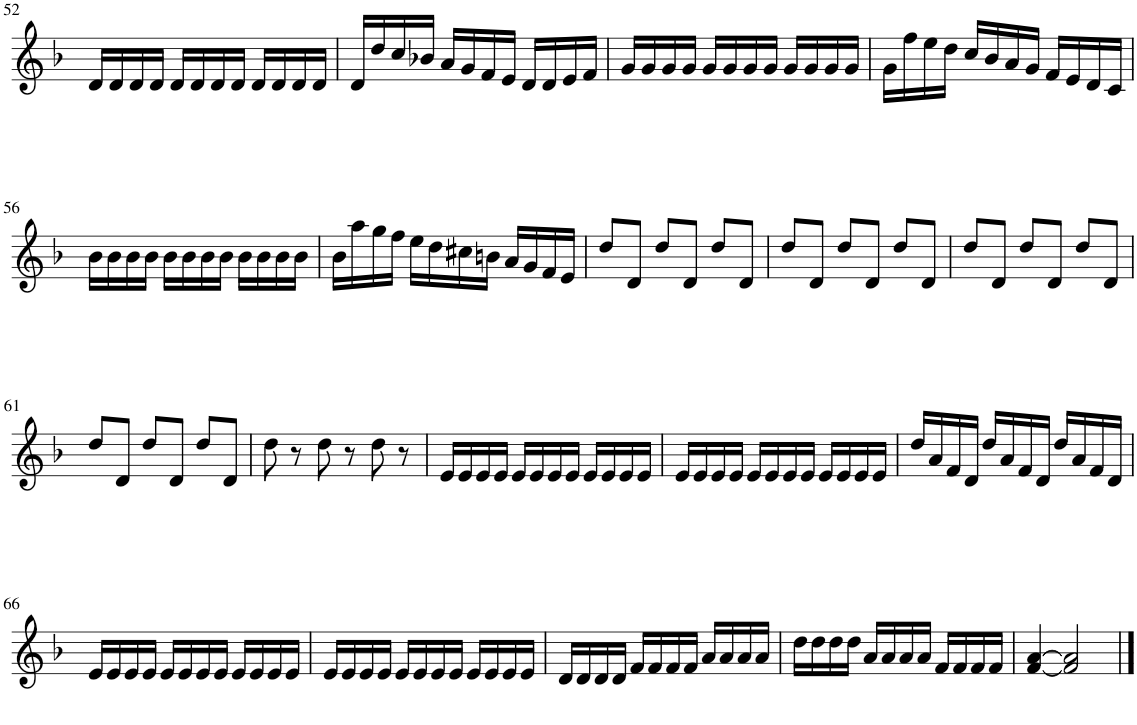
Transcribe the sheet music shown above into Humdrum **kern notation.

**kern
*part1
*staff1
*I"Flauta 2
*I'Fl
!!LO:PB:g=z
*clefG2
*k[b-]
*M3/4
=52
16d/LL
16d/
16d/
16d/JJ
16d/LL
16d/
16d/
16d/JJ
16d/LL
16d/
16d/
16d/JJ
=53
16d/LL
16dd/
16cc/
16b-X/JJ
16a/LL
16g/
16f/
16e/JJ
16d/LL
16d/
16e/
16f/JJ
=54
16g/LL
16g/
16g/
16g/JJ
16g/LL
16g/
16g/
16g/JJ
16g/LL
16g/
16g/
16g/JJ
=55
16g\LL
16ff\
16ee\
16dd\JJ
16cc/LL
16b-/
16a/
16g/JJ
16f/LL
16e/
16d/
16c/JJ
!!LO:LB:g=z
=56
16b-\LL
16b-\
16b-\
16b-\JJ
16b-\LL
16b-\
16b-\
16b-\JJ
16b-\LL
16b-\
16b-\
16b-\JJ
=57
16b-\LL
16aa\
16gg\
16ff\JJ
16ee\LL
16dd\
16cc#X\
16bn\JJ
16a/LL
16g/
16f/
16e/JJ
=58
8dd/L
8d/J
8dd/L
8d/J
8dd/L
8d/J
=59
8dd/L
8d/J
8dd/L
8d/J
8dd/L
8d/J
=60
8dd/L
8d/J
8dd/L
8d/J
8dd/L
8d/J
!!LO:LB:g=z
=61
8dd/L
8d/J
8dd/L
8d/J
8dd/L
8d/J
=62
8dd\
8r
8dd\
8r
8dd\
8r
=63
16e/LL
16e/
16e/
16e/JJ
16e/LL
16e/
16e/
16e/JJ
16e/LL
16e/
16e/
16e/JJ
=64
16e/LL
16e/
16e/
16e/JJ
16e/LL
16e/
16e/
16e/JJ
16e/LL
16e/
16e/
16e/JJ
=65
16dd/LL
16a/
16f/
16d/JJ
16dd/LL
16a/
16f/
16d/JJ
16dd/LL
16a/
16f/
16d/JJ
!!LO:LB:g=z
=66
16e/LL
16e/
16e/
16e/JJ
16e/LL
16e/
16e/
16e/JJ
16e/LL
16e/
16e/
16e/JJ
=67
16e/LL
16e/
16e/
16e/JJ
16e/LL
16e/
16e/
16e/JJ
16e/LL
16e/
16e/
16e/JJ
=68
16d/LL
16d/
16d/
16d/JJ
16f/LL
16f/
16f/
16f/JJ
16a/LL
16a/
16a/
16a/JJ
=69
16dd\LL
16dd\
16dd\
16dd\JJ
16a/LL
16a/
16a/
16a/JJ
16f/LL
16f/
16f/
16f/JJ
=70
[4f/ [4a/
2f/] 2a/]
==
*-
